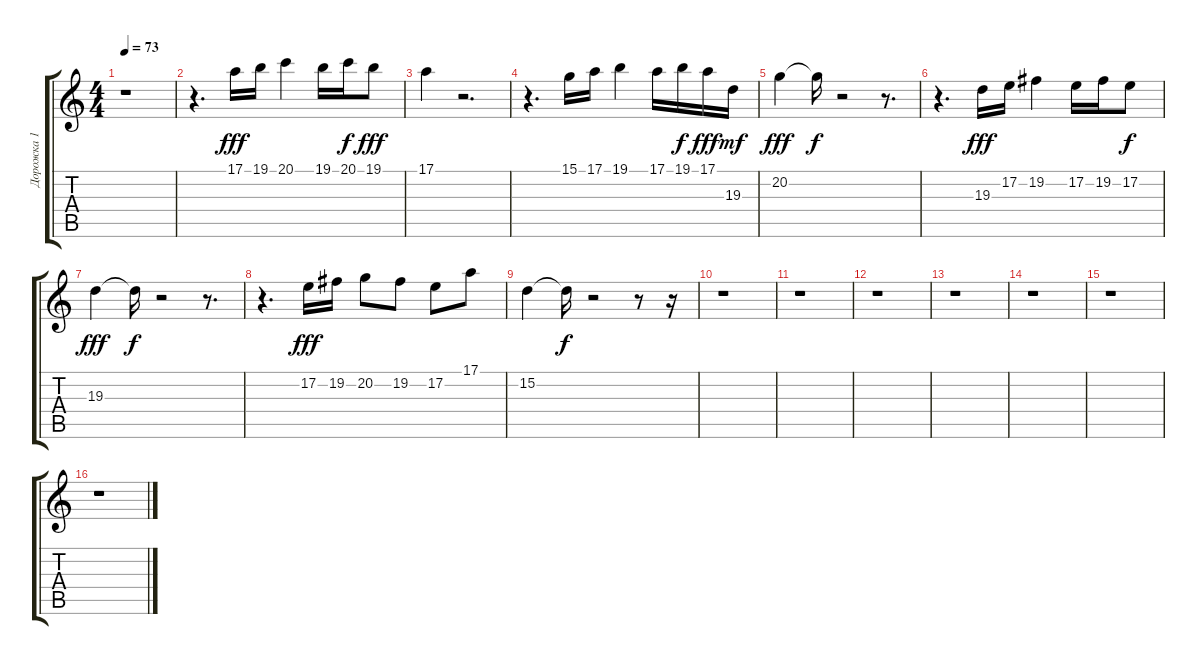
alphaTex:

\track ("Дорожка 1" "Дорожка 1") {instrument acousticgrandpiano}
\staff {score tabs}
\tuning (E4 B3 G3 D3 A2 E2) {hide}
\ts (4 4)
\tempo 73
\clef g2
\ks c
r.1{dy f} |
r.4{d} 17.1.16{dy fff} 19.1.16 20.1.4 19.1.16 20.1.16{dy f} 19.1.8{dy fff} |
17.1.4 r.2{d} |
r.4{d} 15.1.16 17.1.16 19.1.4 17.1.16 19.1.16{dy f} 17.1.16{dy fff} 19.3.16{dy mf} |
20.2.4{dy fff} 20.2{t}.16{dy f} r.2 r.8{d} |
r.4{d} 19.3.16{dy fff} 17.2.16 19.2.4 17.2.16 19.2.16 17.2.8{dy f} |
19.3.4{dy fff} 19.3{t}.16{dy f} r.2 r.8{d} |
r.4{d} 17.2.16{dy fff} 19.2.16 20.2.8 19.2.8 17.2.8 17.1.8 |
15.2.4 15.2{t}.16{dy f} r.2 r.8 r.16 |
r.1 |
r.1 |
r.1 |
r.1 |
r.1 |
r.1 |
r.1
